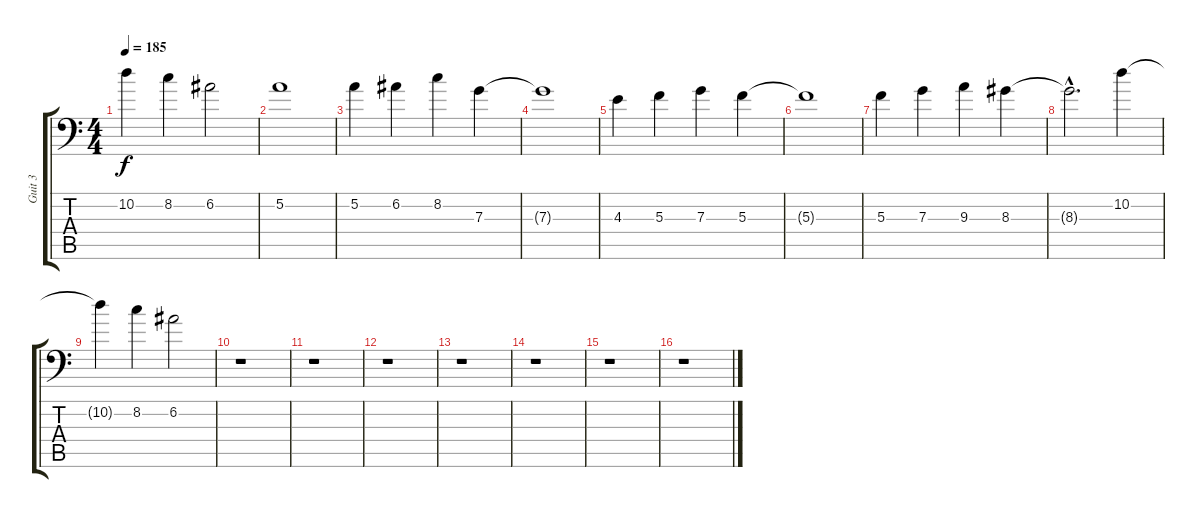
\track ("Guit 3" "Guit 3") {instrument distortionguitar}
\staff {score tabs}
\tuning (A3 E3 C3 G2 D2 A1) {hide}
\ts (4 4)
\tempo 185
\clef f4
\ks c
10.2{t}.4{dy f} 8.2.4 6.2.2 |
5.2.1 |
5.2.4 6.2.4 8.2.4 7.3.4 |
7.3{t}.1 |
4.3.4 5.3.4 7.3.4 5.3.4 |
5.3{t}.1 |
5.3.4 7.3.4 9.3.4 8.3.4 |
8.3{hac t}.2{d} 10.2.4 |
10.2{t}.4 8.2.4 6.2.2 |
r.1 |
r.1 |
r.1 |
r.1 |
r.1 |
r.1 |
r.1
